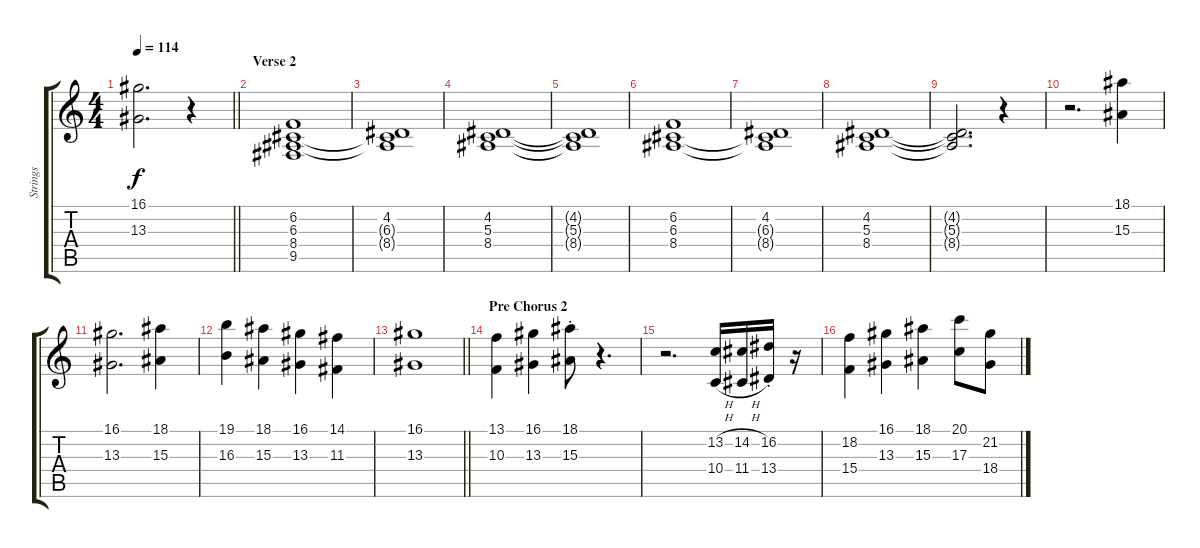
\track ("Strings" "Strings") {instrument stringensemble1}
\staff {score tabs}
\tuning (E4 B3 G3 D3 A2 E2) {hide}
\ts (4 4)
\tempo 114
\clef g2
\barLineRight lightlight
\ks c
(16.1 13.3).2{d dy f} r.4 |
\section ("" "Verse 2")
(6.2 6.3 8.4 9.5).1 |
(4.2 6.3{t} 8.4{t}).1 |
(4.2 5.3 8.4).1 |
(4.2{t} 5.3{t} 8.4{t}).1 |
(6.2 6.3 8.4).1 |
(4.2 6.3{t} 8.4{t}).1 |
(4.2 5.3 8.4).1 |
(4.2{t} 5.3{t} 8.4{t}).2{d} r.4 |
r.2{d} (18.1 15.3).4 |
(16.1 13.3).2{d} (18.1 15.3).4 |
(19.1 16.3).4 (18.1 15.3).4 (16.1 13.3).4 (14.1 11.3).4 |
\barLineRight lightlight
(16.1 13.3).1 |
\section ("" "Pre Chorus 2")
(13.1 10.3).4 (16.1 13.3).4 (18.1{st} 15.3{st}).8 r.4{d} |
r.2{d} (13.2{h} 10.4{h}).16 (14.2{h} 11.4{h}).16 (16.2{st} 13.4{st}).16 r.16 |
(18.2 15.4).4 (16.1 13.3).4 (18.1 15.3).4 (20.1 17.3).8 (21.2 18.4).8
